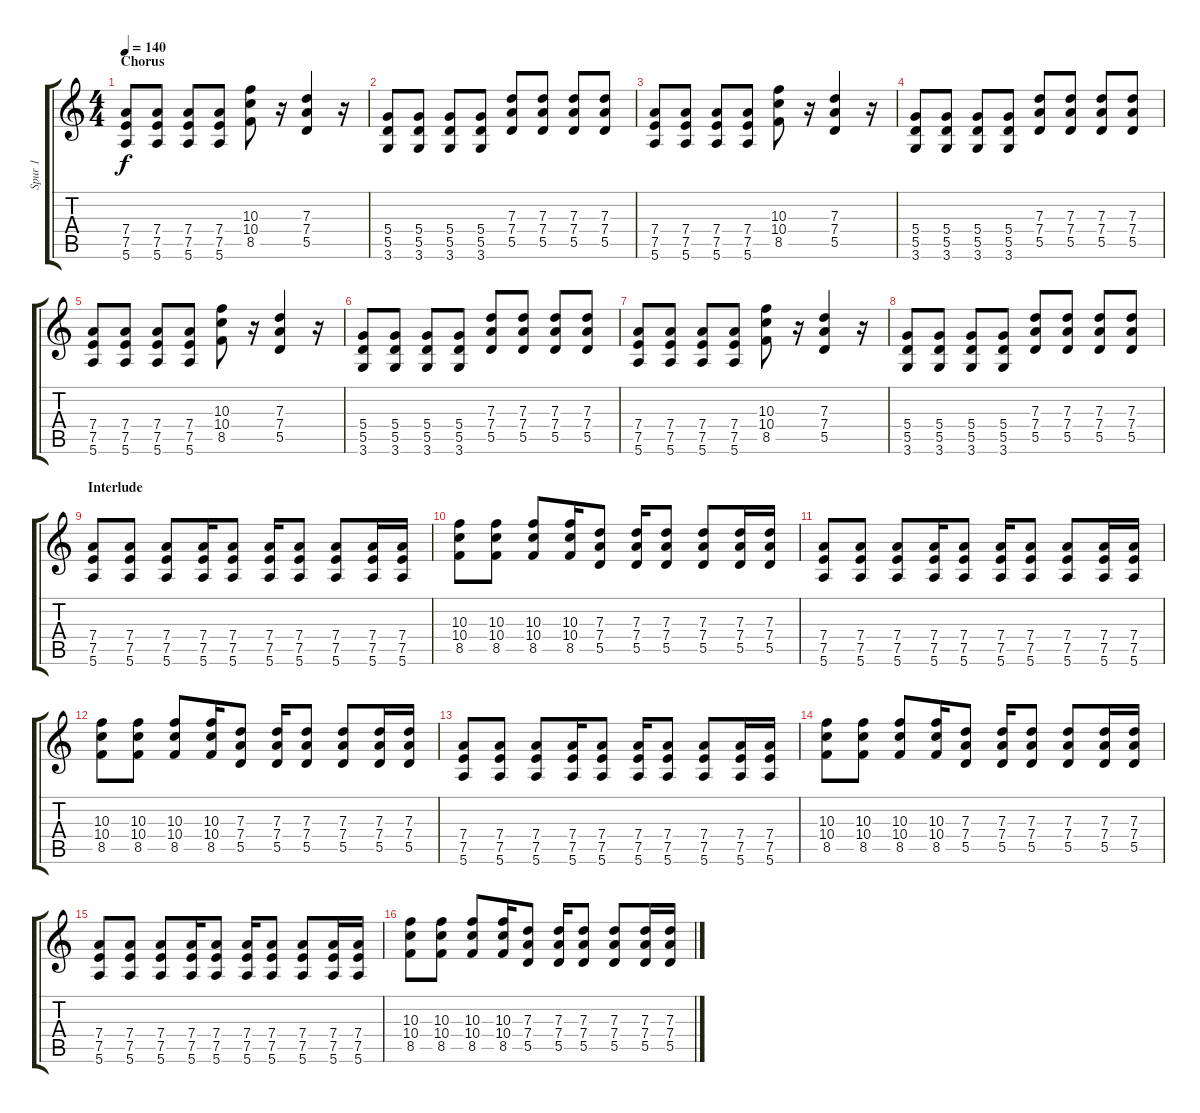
\track ("Spur 1" "Spur 1") {instrument distortionguitar}
\staff {score tabs}
\tuning (E4 B3 G3 D3 A2 E2) {hide}
\ts (4 4)
\section ("" "Chorus")
\tempo 140
\clef g2
\ks c
(7.4 7.5 5.6).8{dy f} (7.4 7.5 5.6).8 (7.4 7.5 5.6).8 (7.4 7.5 5.6).8 (10.3 10.4 8.5).8 r.16 (7.3 7.4 5.5).4 r.16 |
(5.4 5.5 3.6).8 (5.4 5.5 3.6).8 (5.4 5.5 3.6).8 (5.4 5.5 3.6).8 (7.3 7.4 5.5).8 (7.3 7.4 5.5).8 (7.3 7.4 5.5).8 (7.3 7.4 5.5).8 |
(7.4 7.5 5.6).8 (7.4 7.5 5.6).8 (7.4 7.5 5.6).8 (7.4 7.5 5.6).8 (10.3 10.4 8.5).8 r.16 (7.3 7.4 5.5).4 r.16 |
(5.4 5.5 3.6).8 (5.4 5.5 3.6).8 (5.4 5.5 3.6).8 (5.4 5.5 3.6).8 (7.3 7.4 5.5).8 (7.3 7.4 5.5).8 (7.3 7.4 5.5).8 (7.3 7.4 5.5).8 |
(7.4 7.5 5.6).8 (7.4 7.5 5.6).8 (7.4 7.5 5.6).8 (7.4 7.5 5.6).8 (10.3 10.4 8.5).8 r.16 (7.3 7.4 5.5).4 r.16 |
(5.4 5.5 3.6).8 (5.4 5.5 3.6).8 (5.4 5.5 3.6).8 (5.4 5.5 3.6).8 (7.3 7.4 5.5).8 (7.3 7.4 5.5).8 (7.3 7.4 5.5).8 (7.3 7.4 5.5).8 |
(7.4 7.5 5.6).8 (7.4 7.5 5.6).8 (7.4 7.5 5.6).8 (7.4 7.5 5.6).8 (10.3 10.4 8.5).8 r.16 (7.3 7.4 5.5).4 r.16 |
(5.4 5.5 3.6).8 (5.4 5.5 3.6).8 (5.4 5.5 3.6).8 (5.4 5.5 3.6).8 (7.3 7.4 5.5).8 (7.3 7.4 5.5).8 (7.3 7.4 5.5).8 (7.3 7.4 5.5).8 |
\section ("" "Interlude")
(7.4 7.5 5.6).8 (7.4 7.5 5.6).8 (7.4 7.5 5.6).8 (7.4 7.5 5.6).16 (7.4 7.5 5.6).8 (7.4 7.5 5.6).16 (7.4 7.5 5.6).8 (7.4 7.5 5.6).8 (7.4 7.5 5.6).16 (7.4 7.5 5.6).16 |
(10.3 10.4 8.5).8 (10.3 10.4 8.5).8 (10.3 10.4 8.5).8 (10.3 10.4 8.5).16 (7.3 7.4 5.5).8 (7.3 7.4 5.5).16 (7.3 7.4 5.5).8 (7.3 7.4 5.5).8 (7.3 7.4 5.5).16 (7.3 7.4 5.5).16 |
(7.4 7.5 5.6).8 (7.4 7.5 5.6).8 (7.4 7.5 5.6).8 (7.4 7.5 5.6).16 (7.4 7.5 5.6).8 (7.4 7.5 5.6).16 (7.4 7.5 5.6).8 (7.4 7.5 5.6).8 (7.4 7.5 5.6).16 (7.4 7.5 5.6).16 |
(10.3 10.4 8.5).8 (10.3 10.4 8.5).8 (10.3 10.4 8.5).8 (10.3 10.4 8.5).16 (7.3 7.4 5.5).8 (7.3 7.4 5.5).16 (7.3 7.4 5.5).8 (7.3 7.4 5.5).8 (7.3 7.4 5.5).16 (7.3 7.4 5.5).16 |
(7.4 7.5 5.6).8 (7.4 7.5 5.6).8 (7.4 7.5 5.6).8 (7.4 7.5 5.6).16 (7.4 7.5 5.6).8 (7.4 7.5 5.6).16 (7.4 7.5 5.6).8 (7.4 7.5 5.6).8 (7.4 7.5 5.6).16 (7.4 7.5 5.6).16 |
(10.3 10.4 8.5).8 (10.3 10.4 8.5).8 (10.3 10.4 8.5).8 (10.3 10.4 8.5).16 (7.3 7.4 5.5).8 (7.3 7.4 5.5).16 (7.3 7.4 5.5).8 (7.3 7.4 5.5).8 (7.3 7.4 5.5).16 (7.3 7.4 5.5).16 |
(7.4 7.5 5.6).8 (7.4 7.5 5.6).8 (7.4 7.5 5.6).8 (7.4 7.5 5.6).16 (7.4 7.5 5.6).8 (7.4 7.5 5.6).16 (7.4 7.5 5.6).8 (7.4 7.5 5.6).8 (7.4 7.5 5.6).16 (7.4 7.5 5.6).16 |
(10.3 10.4 8.5).8 (10.3 10.4 8.5).8 (10.3 10.4 8.5).8 (10.3 10.4 8.5).16 (7.3 7.4 5.5).8 (7.3 7.4 5.5).16 (7.3 7.4 5.5).8 (7.3 7.4 5.5).8 (7.3 7.4 5.5).16 (7.3 7.4 5.5).16
